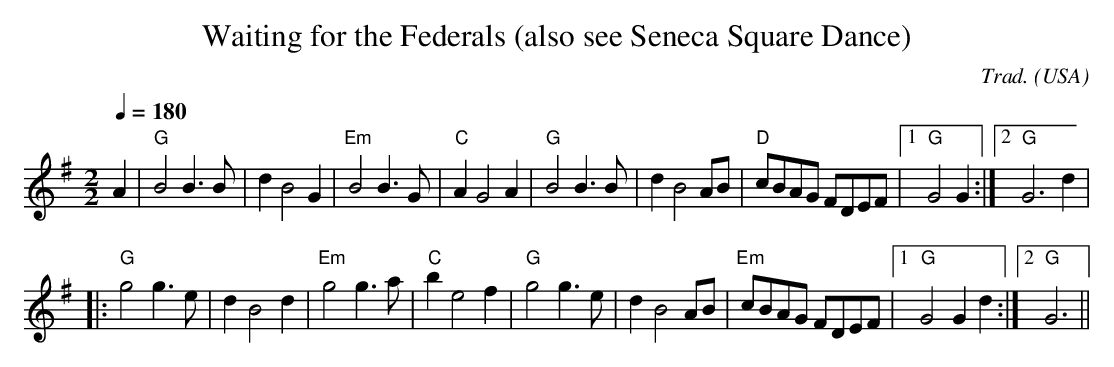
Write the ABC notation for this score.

X:1
T:Waiting for the Federals (also see Seneca Square Dance)
C:Trad.
O:USA
M:2/2
L:1/4
Q:1/4=180
K:G
A|"G"B2 B>B|dB2G|"Em"B2 B>G|"C"AG2 A|"G"B2 B>B|dB2 A/B/|"D"c/B/A/G/ F/D/E/F/|1"G"G2G:|2"G"G3d|
|:"G"g2 g>e|d B2 d|"Em"g2 g>a|"C"be2f|"G"g2 g>e|d B2 A/B/|"Em"c/B/A/G/ F/D/E/F/|1"G"G2Gd:|2"G"G3||
